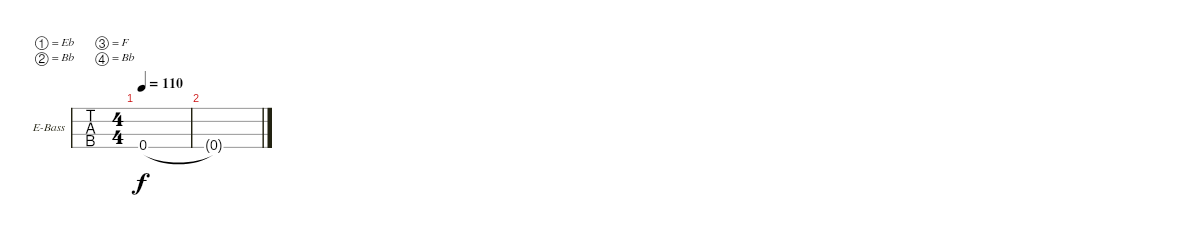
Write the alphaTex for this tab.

\bracketExtendMode groupsimilarinstruments
\firstSystemTrackNameOrientation horizontal
\otherSystemsTrackNameOrientation horizontal
\track ("Bass" "E-Bass") {instrument electricbassfinger}
\staff {tabs}
\tuning (Eb2 Bb1 F1 Bb0)
\ts (4 4)
\tempo 110
\clef f4
\ks c
0.4{t}.1{dy f} |
0.4{t}.1
